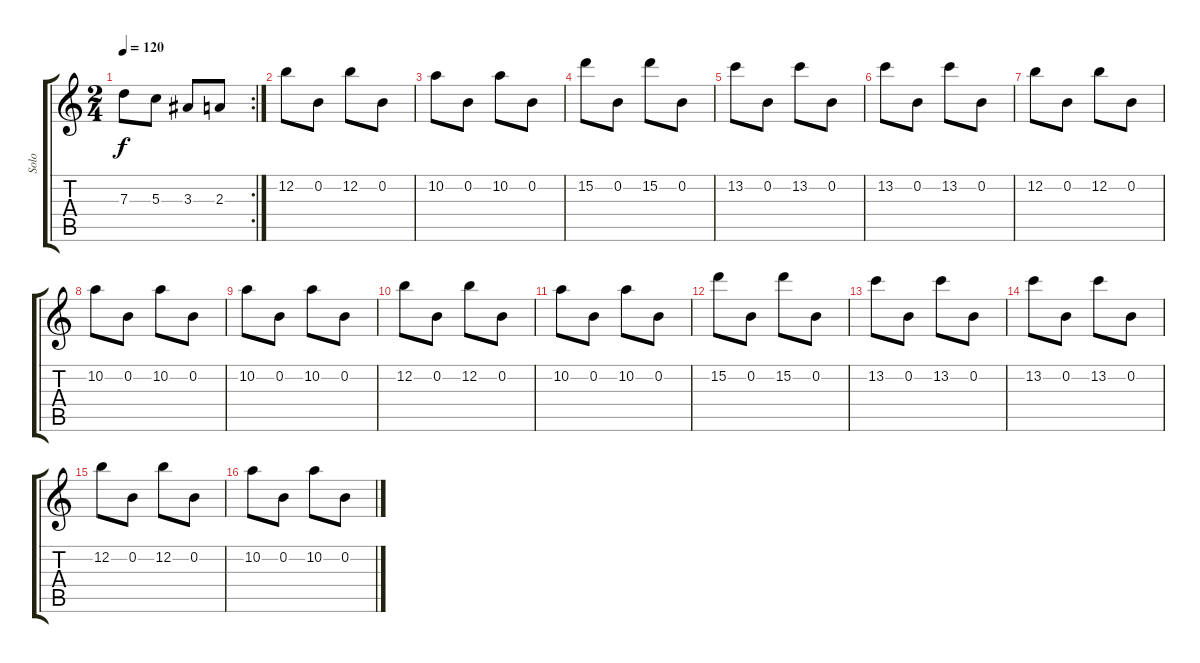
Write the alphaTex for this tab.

\track ("Solo" "Solo") {instrument overdrivenguitar}
\staff {score tabs}
\tuning (E4 B3 G3 D3 A2 E2) {hide}
\rc 2
\ts (2 4)
\tempo 120
\clef g2
\ks c
7.3.8{dy f} 5.3.8 3.3.8 2.3.8 |
12.2.8 0.2.8 12.2.8 0.2.8 |
10.2.8 0.2.8 10.2.8 0.2.8 |
15.2.8 0.2.8 15.2.8 0.2.8 |
13.2.8 0.2.8 13.2.8 0.2.8 |
13.2.8 0.2.8 13.2.8 0.2.8 |
12.2.8 0.2.8 12.2.8 0.2.8 |
10.2.8 0.2.8 10.2.8 0.2.8 |
10.2.8 0.2.8 10.2.8 0.2.8 |
12.2.8 0.2.8 12.2.8 0.2.8 |
10.2.8 0.2.8 10.2.8 0.2.8 |
15.2.8 0.2.8 15.2.8 0.2.8 |
13.2.8 0.2.8 13.2.8 0.2.8 |
13.2.8 0.2.8 13.2.8 0.2.8 |
12.2.8 0.2.8 12.2.8 0.2.8 |
10.2.8 0.2.8 10.2.8 0.2.8
